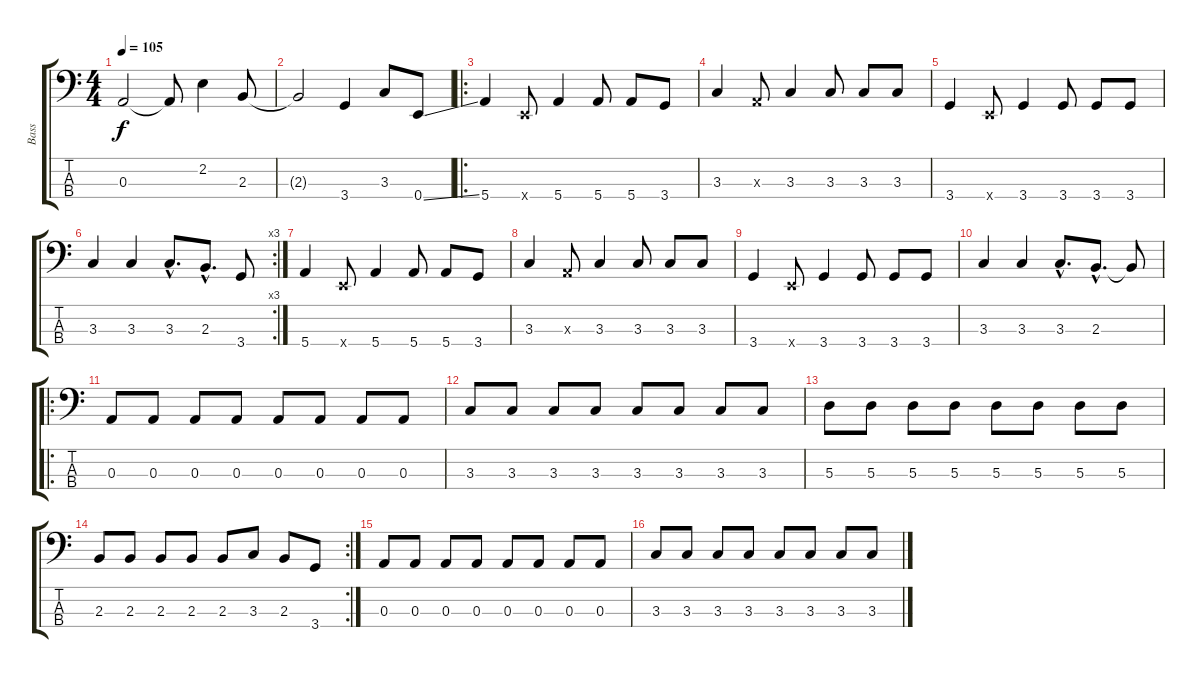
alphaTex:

\track ("Bass" "Bass") {instrument electricbasspick}
\staff {score tabs}
\tuning (G2 D2 A1 E1) {hide}
\ts (4 4)
\tempo 105
\clef f4
\ks c
0.3.2{dy f} 0.3{t}.8 2.2.4 2.3.8 |
2.3{t}.2 3.4.4 3.3.8 0.4{ss}.8 |
\ro
5.4.4{volume 16} 0.4{x}.8 5.4.4 5.4.8 5.4.8 3.4.8 |
3.3.4 0.3{x}.8 3.3.4 3.3.8 3.3.8 3.3.8 |
3.4.4 0.4{x}.8 3.4.4 3.4.8 3.4.8 3.4.8 |
\rc 3
3.3.4 3.3.4 3.3{hac}.8{d} 2.3{hac}.8{d} 3.4.8 |
5.4.4{volume 16} 0.4{x}.8 5.4.4 5.4.8 5.4.8 3.4.8 |
3.3.4 0.3{x}.8 3.3.4 3.3.8 3.3.8 3.3.8 |
3.4.4 0.4{x}.8 3.4.4 3.4.8 3.4.8 3.4.8 |
3.3.4 3.3.4 3.3{hac}.8{d} 2.3{hac}.8{d} 2.3{t}.8 |
\ro
0.3.8 0.3.8 0.3.8 0.3.8 0.3.8 0.3.8 0.3.8 0.3.8 |
3.3.8 3.3.8 3.3.8 3.3.8 3.3.8 3.3.8 3.3.8 3.3.8 |
5.3.8 5.3.8 5.3.8 5.3.8 5.3.8 5.3.8 5.3.8 5.3.8 |
\rc 2
2.3.8 2.3.8 2.3.8 2.3.8 2.3.8 3.3.8 2.3.8 3.4.8 |
0.3.8 0.3.8 0.3.8 0.3.8 0.3.8 0.3.8 0.3.8 0.3.8 |
3.3.8 3.3.8 3.3.8 3.3.8 3.3.8 3.3.8 3.3.8 3.3.8
